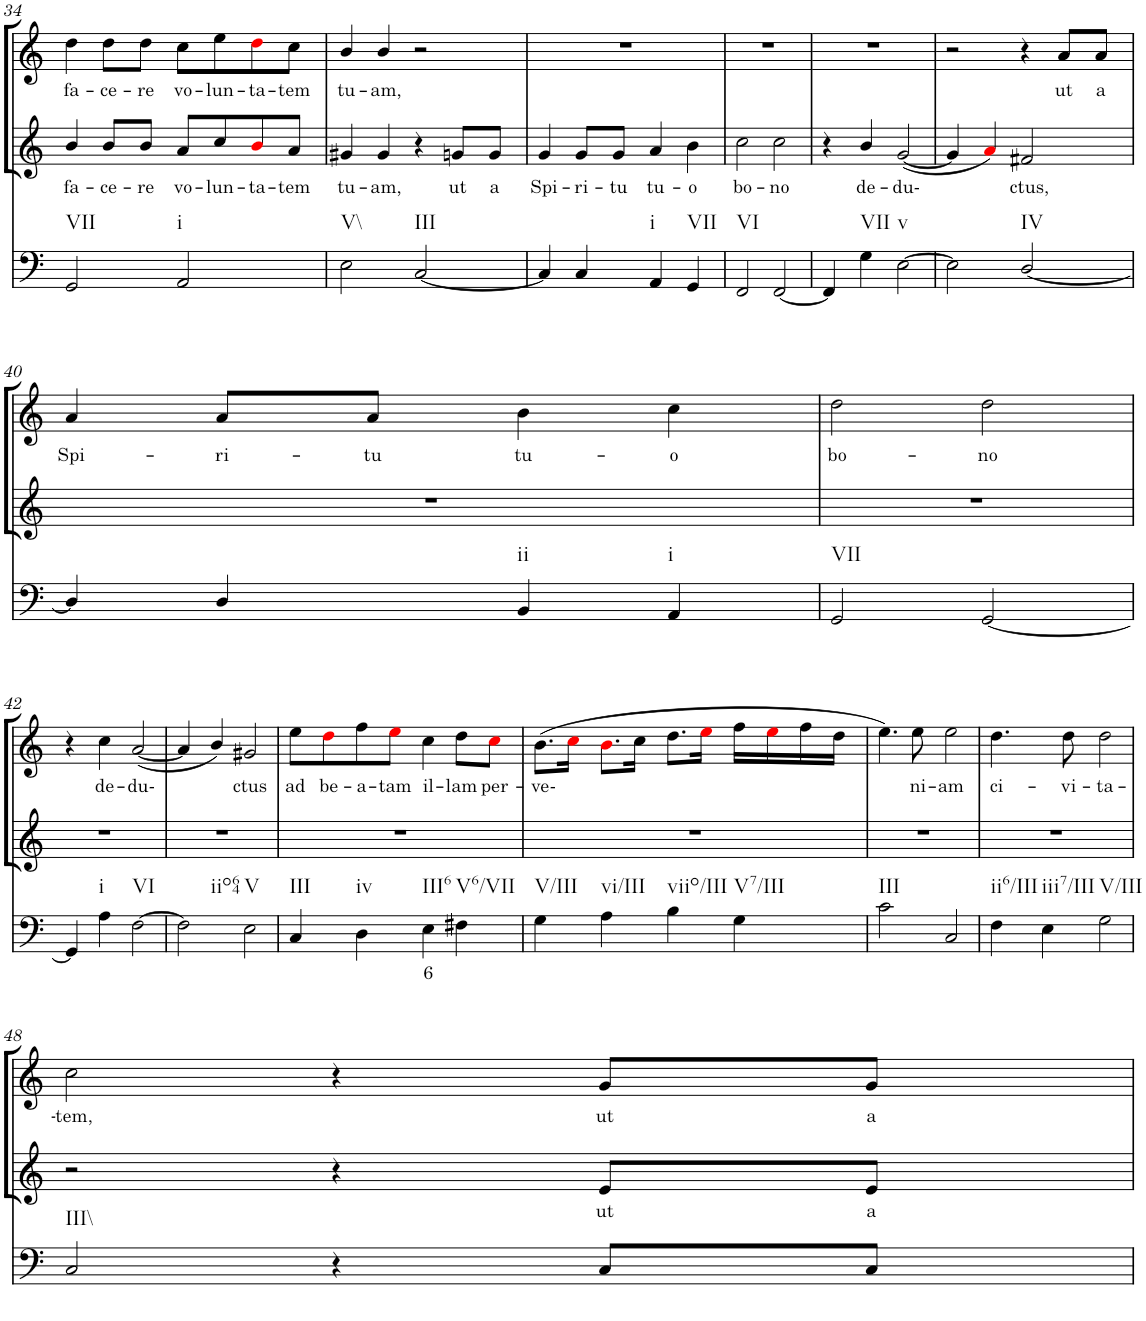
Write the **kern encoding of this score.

**kern	**text	**kern	**text	**kern	**text
*part3	*part3	*part2	*part2	*part1	*part1
*staff3	*staff3	*staff2	*staff2	*staff1	*staff1
*I"Continuo	*	*I"Soprano II	*	*I"Soprano I	*
!!LO:PB:g=z
*clefF4	*	*clefG2	*	*clefG2	*
*k[]	*	*k[]	*	*k[]	*
*M4/4	*	*M4/4	*	*M4/4	*
*met(c)	*	*met(c)	*	*met(c)	*
=34	=34	=34	=34	=34	=34
!LO:TX:b:t=VII	!	!	!	!	!
!	!	!	!LO:LY:b	!	!LO:LY:b
2GG/	.	4b/	fa-	4dd\	fa-
!	!	!	!LO:LY:b	!	!LO:LY:b
.	.	8b/L	ce-	8dd\L	ce-
!	!	!	!LO:LY:b	!	!LO:LY:b
.	.	8b/J	re	8dd\J	re
!LO:TX:b:t=i	!	!	!	!	!
!	!	!	!LO:LY:b	!	!LO:LY:b
2AA/	.	8a/L	vo-	8cc\L	vo-
!	!	!	!LO:LY:b	!	!LO:LY:b
.	.	8cc/	lun-	8ee\	lun-
!	!	!	!LO:LY:b	!	!LO:LY:b
.	.	8bi/	ta-	8ddi\	ta-
!	!	!	!LO:LY:b	!	!LO:LY:b
.	.	8a/J	tem	8cc\J	tem
=35	=35	=35	=35	=35	=35
!LO:TX:b:t=V\\	!	!	!	!	!
!	!	!	!LO:LY:b	!	!LO:LY:b
2E\	.	4g#X/	tu-	4b/	tu-
!	!	!	!LO:LY:b	!	!LO:LY:b
.	.	4g#/	am,	4b/	am,
!LO:TX:b:t=III	!	!	!	!	!
[2C/	.	4r	.	2r	.
!	!	!	!LO:LY:b	!	!
.	.	8gn/L	ut	.	.
!	!	!	!LO:LY:b	!	!
.	.	8g/J	a	.	.
=36	=36	=36	=36	=36	=36
!	!	!	!LO:LY:b	!	!
4C/]	.	4g/	Spi-	1r	.
!	!	!	!LO:LY:b	!	!
4C/	.	8g/L	ri-	.	.
!	!	!	!LO:LY:b	!	!
.	.	8g/J	tu	.	.
!LO:TX:b:t=i	!	!	!	!	!
!	!	!	!LO:LY:b	!	!
4AA/	.	4a/	tu-	.	.
!LO:TX:b:t=VII	!	!	!	!	!
!	!	!	!LO:LY:b	!	!
4GG/	.	4b\	o	.	.
=37	=37	=37	=37	=37	=37
!LO:TX:b:t=VI	!	!	!	!	!
!	!	!	!LO:LY:b	!	!
2FF/	.	2cc\	bo-	1r	.
!	!	!	!LO:LY:b	!	!
[2FF/	.	2cc\	no	.	.
=38	=38	=38	=38	=38	=38
4FF/]	.	4r	.	1r	.
!LO:TX:b:t=VII	!	!	!	!	!
!	!	!	!LO:LY:b	!	!
4G\	.	4b/	de-	.	.
!LO:TX:b:t=v	!	!	!	!	!
!	!	!	!LO:LY:b	!	!
[2E\	.	([2g/	du-	.	.
=39	=39	=39	=39	=39	=39
2E\]	.	4g/]	.	2r	.
.	.	4ai/)	.	.	.
!LO:TX:b:t=IV	!	!	!	!	!
!	!	!	!LO:LY:b	!	!
[2D/	.	2f#X/	ctus,	4r	.
!	!	!	!	!	!LO:LY:b
.	.	.	.	8a/L	ut
!	!	!	!	!	!LO:LY:b
.	.	.	.	8a/J	a
!!LO:LB:g=z
=40	=40	=40	=40	=40	=40
!	!	!	!	!	!LO:LY:b
4D/]	.	1r	.	4a/	Spi-
!	!	!	!	!	!LO:LY:b
4D/	.	.	.	8a/L	ri-
!	!	!	!	!	!LO:LY:b
.	.	.	.	8a/J	tu
!LO:TX:b:t=ii	!	!	!	!	!
!	!	!	!	!	!LO:LY:b
4BB/	.	.	.	4b\	tu-
!LO:TX:b:t=i	!	!	!	!	!
!	!	!	!	!	!LO:LY:b
4AA/	.	.	.	4cc\	o
=41	=41	=41	=41	=41	=41
!LO:TX:b:t=VII	!	!	!	!	!
!	!	!	!	!	!LO:LY:b
2GG/	.	1r	.	2dd\	bo-
!	!	!	!	!	!LO:LY:b
[2GG/	.	.	.	2dd\	no
!!LO:LB:g=z
=42	=42	=42	=42	=42	=42
4GG/]	.	1r	.	4r	.
!LO:TX:b:t=i	!	!	!	!	!
!	!	!	!	!	!LO:LY:b
4A\	.	.	.	4cc\	de-
!LO:TX:b:t=VI	!	!	!	!	!
!	!	!	!	!	!LO:LY:b
[2F\	.	.	.	([2a/	du-
=43	=43	=43	=43	=43	=43
!LO:TX:b:t=iio64	!	!	!	!	!
2F\]	.	1r	.	4a/]	.
.	.	.	.	4b/)	.
!LO:TX:b:t=V	!	!	!	!	!
!	!	!	!	!	!LO:LY:b
2E\	.	.	.	2g#X/	ctus
=44	=44	=44	=44	=44	=44
!LO:TX:b:t=III	!	!	!	!	!
!	!	!	!	!	!LO:LY:b
4C/	.	1r	.	8ee\L	ad
!	!	!	!	!	!LO:LY:b
.	.	.	.	8ddi\	be-
!LO:TX:b:t=iv	!	!	!	!	!
!	!	!	!	!	!LO:LY:b
4D\	.	.	.	8ff\	a-
!	!	!	!	!	!LO:LY:b
.	.	.	.	8eei\J	tam
!LO:TX:b:t=III6	!	!	!	!	!
!	!LO:LY:b	!	!	!	!LO:LY:b
4E\	6	.	.	4cc\	il-
!LO:TX:b:t=V6/VII	!	!	!	!	!
!	!	!	!	!	!LO:LY:b
4F#X\	.	.	.	8dd\L	lam
!	!	!	!	!	!LO:LY:b
.	.	.	.	8cci\J	per-
=45	=45	=45	=45	=45	=45
!LO:TX:b:t=V/III	!	!	!	!	!
!	!	!	!	!	!LO:LY:b
4G\	.	1r	.	(8.b\L	ve-
.	.	.	.	16cci\Jk	.
!LO:TX:b:t=vi/III	!	!	!	!	!
4A\	.	.	.	8.bi\L	.
.	.	.	.	16cc\Jk	.
!LO:TX:b:t=viio/III	!	!	!	!	!
4B\	.	.	.	8.dd\L	.
.	.	.	.	16eei\Jk	.
!LO:TX:b:t=V7/III	!	!	!	!	!
4G\	.	.	.	16ff\LL	.
.	.	.	.	16eei\	.
.	.	.	.	16ff\	.
.	.	.	.	16dd\JJ	.
=46	=46	=46	=46	=46	=46
!LO:TX:b:t=III	!	!	!	!	!
2c\	.	1r	.	4.ee\)	.
!	!	!	!	!	!LO:LY:b
.	.	.	.	8ee\	ni-
!	!	!	!	!	!LO:LY:b
2C/	.	.	.	2ee\	am
=47	=47	=47	=47	=47	=47
!LO:TX:b:t=ii6/III	!	!	!	!	!
!	!	!	!	!	!LO:LY:b
4F\	.	1r	.	4.dd\	ci-
!LO:TX:b:t=iii7/III	!	!	!	!	!
4E\	.	.	.	.	.
!	!	!	!	!	!LO:LY:b
.	.	.	.	8dd\	vi-
!LO:TX:b:t=V/III	!	!	!	!	!
!	!	!	!	!	!LO:LY:b
2G\	.	.	.	2dd\	ta-
!!LO:LB:g=z
=48	=48	=48	=48	=48	=48
!LO:TX:b:t=III\\	!	!	!	!	!
!	!	!	!	!	!LO:LY:b
2C/	.	2r	.	2cc\	tem,
4r	.	4r	.	4r	.
!	!	!	!LO:LY:b	!	!LO:LY:b
8C/L	.	8e/L	ut	8g/L	ut
!	!	!	!LO:LY:b	!	!LO:LY:b
8C/J	.	8e/J	a	8g/J	a
=	=	=	=	=	=
*-	*-	*-	*-	*-	*-
